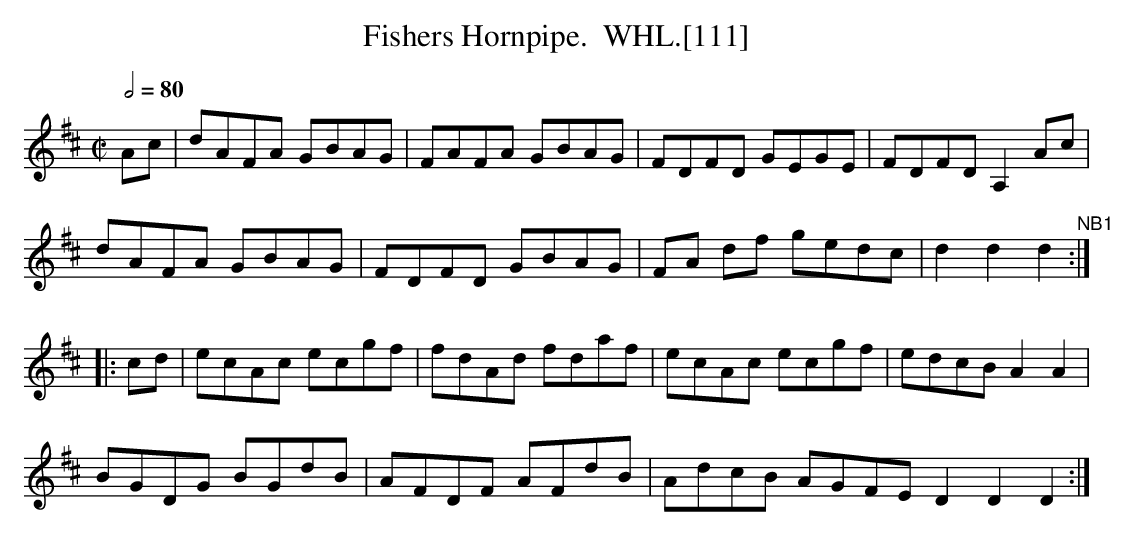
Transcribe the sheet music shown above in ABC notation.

X:1
T:Fishers Hornpipe.  WHL.[111]
M:C|
L:1/8
Q:1/2=80
K:D
Ac|dAFA GBAG|FAFA GBAG|FDFD GEGE|FDFD A,2Ac|
dAFA GBAG|FDFD GBAG|FA df gedc|d2d2d2 "^NB1":|
|:cd|ecAc ecgf|fdAd fdaf|ecAc ecgf|edcB A2A2|
BGDG BGdB|AFDF AFdB|AdcB AGFE D2D2D2 :|
